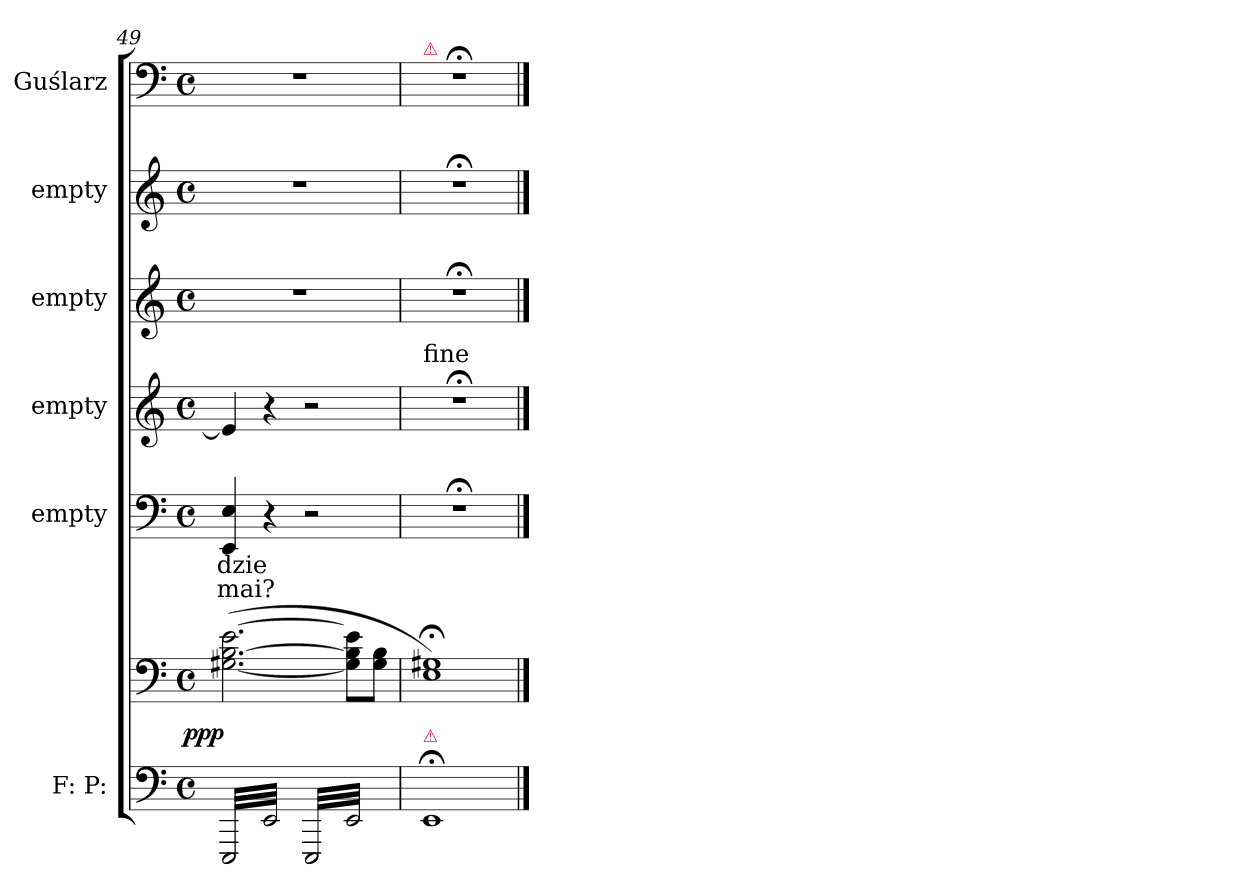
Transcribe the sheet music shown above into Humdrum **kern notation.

**kern	**kern	**dynam	**kern	**text	**text	**kern	**kern	**kern	**kern
*part6	*part6	*part6	*part5	*part5	*part5	*part4	*part3	*part2	*part1
*staff7	*staff6	*staff6/7	*staff5	*staff5	*staff5	*staff4	*staff3	*staff2	*staff1
*I"F: P:	*	*	*I"empty	*	*	*I"empty	*I"empty	*I"empty	*I"Guślarz
*clefF4	*clefF4	*	*clefF4	*	*	*clefG2	*clefG2	*clefG2	*clefF4
*	*	*	*	*	*	*ITrd8c12	*	*	*
*k[]	*k[]	*	*k[]	*	*	*k[]	*k[]	*k[]	*k[]
*M4/4	*M4/4	*	*M4/4	*	*	*M4/4	*M4/4	*M4/4	*M4/4
*met(c)	*met(c)	*	*met(c)	*	*	*met(c)	*met(c)	*met(c)	*met(c)
=49	=49	=49	=49	=49	=49	=49	=49	=49	=49
!	!	!LO:DY:rj	!	!	!LO:LY:color=red	!	!	!	!
*tremolo	*	*	*	*	*	*	*	*	*
32EEE/LLL	([2.G#X\ [2.B\ [2.e\	ppp	4EE/ 4E/	-dzie	mai?	4E/]	1r	1r	1r
32EE/	.	.	.	.	.	.	.	.	.
32EEE/	.	.	.	.	.	.	.	.	.
32EE/	.	.	.	.	.	.	.	.	.
32EEE/	.	.	.	.	.	.	.	.	.
32EE/	.	.	.	.	.	.	.	.	.
32EEE/	.	.	.	.	.	.	.	.	.
32EE/	.	.	.	.	.	.	.	.	.
32EEE/	.	.	4r	.	.	4r	.	.	.
32EE/	.	.	.	.	.	.	.	.	.
32EEE/	.	.	.	.	.	.	.	.	.
32EE/	.	.	.	.	.	.	.	.	.
32EEE/	.	.	.	.	.	.	.	.	.
32EE/	.	.	.	.	.	.	.	.	.
32EEE/	.	.	.	.	.	.	.	.	.
32EE/JJJ	.	.	.	.	.	.	.	.	.
32EEE/LLL	.	.	2r	.	.	2r	.	.	.
32EE/	.	.	.	.	.	.	.	.	.
32EEE/	.	.	.	.	.	.	.	.	.
32EE/	.	.	.	.	.	.	.	.	.
32EEE/	.	.	.	.	.	.	.	.	.
32EE/	.	.	.	.	.	.	.	.	.
32EEE/	.	.	.	.	.	.	.	.	.
32EE/	.	.	.	.	.	.	.	.	.
32EEE/	8G#]\ 8B]\ 8e]\L	.	.	.	.	.	.	.	.
32EE/	.	.	.	.	.	.	.	.	.
32EEE/	.	.	.	.	.	.	.	.	.
32EE/	.	.	.	.	.	.	.	.	.
32EEE/	8G#\ 8B\J	.	.	.	.	.	.	.	.
32EE/	.	.	.	.	.	.	.	.	.
32EEE/	.	.	.	.	.	.	.	.	.
32EE/JJJ	.	.	.	.	.	.	.	.	.
*Xtremolo	*	*	*	*	*	*	*	*	*
=50	=50	=50	=50	=50	=50	=50	=50	=50	=50
!	!	!	!	!	!	!	!	!	!LO:TX:a:color=crimson:t=⚠
!	!	!	!	!	!	!LO:TX:a:t=fine	!	!	!
!LO:TX:a:color=crimson:t=⚠	!	!	!	!	!	!	!	!	!
1EE;<	1E;< 1G#X;<)	.	1r;<	.	.	1r;<	1r;<	1r;<	1r;<
.	.	.	.	.	.	.	.	.	.
.	.	.	.	.	.	.	.	.	.
.	.	.	.	.	.	.	.	.	.
.	.	.	.	.	.	.	.	.	.
.	.	.	.	.	.	.	.	.	.
.	.	.	.	.	.	.	.	.	.
.	.	.	.	.	.	.	.	.	.
==	==	==	==	==	==	==	==	==	==
*-	*-	*-	*-	*-	*-	*-	*-	*-	*-
